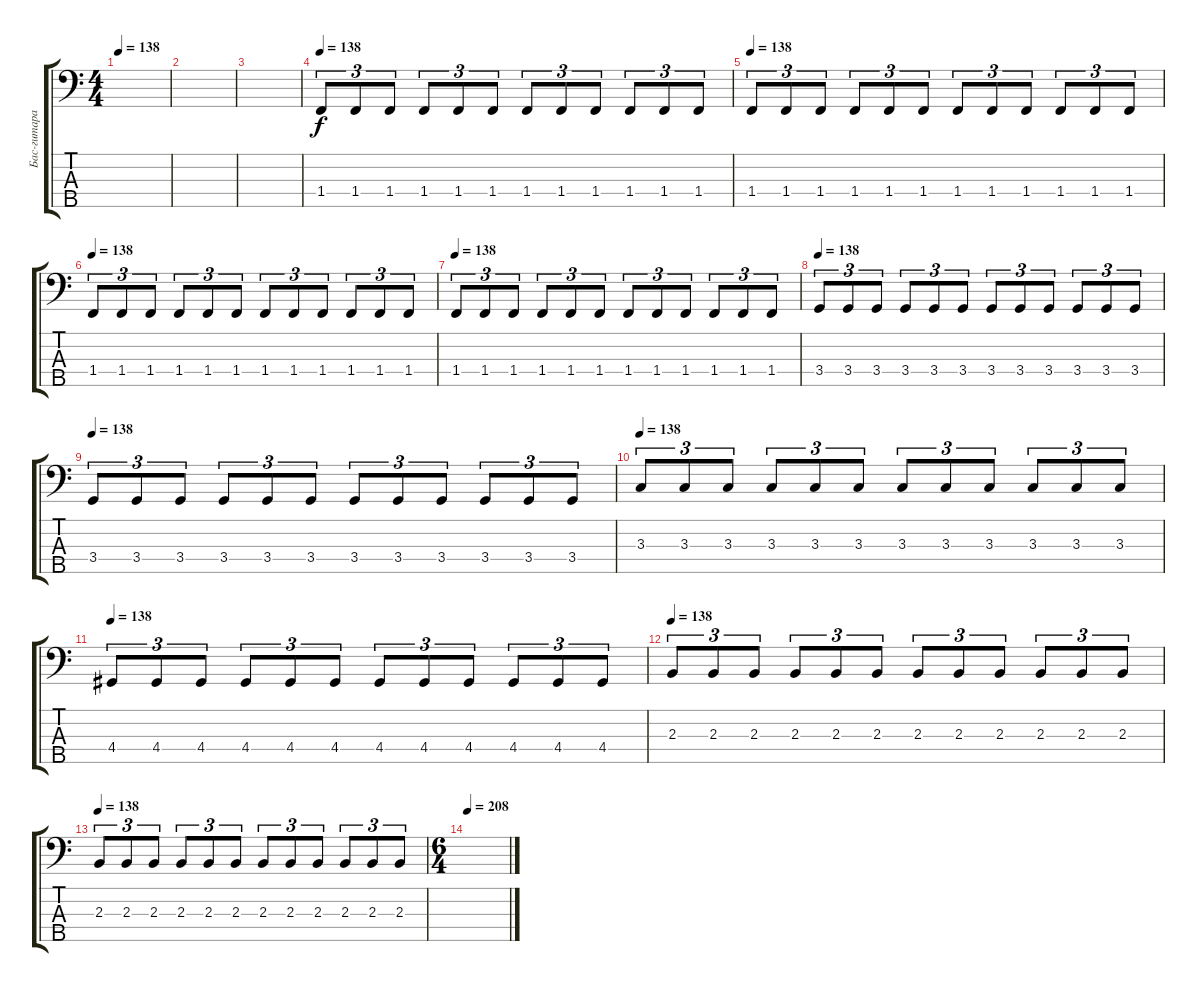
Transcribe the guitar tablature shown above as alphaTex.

\track ("Бас-гитара (Нагаш)" "Бас-гитара") {instrument electricbassfinger}
\staff {score tabs}
\tuning (G2 D2 A1 E1 B0) {hide}
\ts (4 4)
\tempo 138
\clef f4
\ks c
|
|
|
\tempo 138
1.4.8{tu (3 2)} 1.4.8{tu (3 2)} 1.4.8{tu (3 2)} 1.4.8{tu (3 2)} 1.4.8{tu (3 2)} 1.4.8{tu (3 2)} 1.4.8{tu (3 2)} 1.4.8{tu (3 2)} 1.4.8{tu (3 2)} 1.4.8{tu (3 2)} 1.4.8{tu (3 2)} 1.4.8{tu (3 2)} |
\tempo 138
1.4.8{tu (3 2)} 1.4.8{tu (3 2)} 1.4.8{tu (3 2)} 1.4.8{tu (3 2)} 1.4.8{tu (3 2)} 1.4.8{tu (3 2)} 1.4.8{tu (3 2)} 1.4.8{tu (3 2)} 1.4.8{tu (3 2)} 1.4.8{tu (3 2)} 1.4.8{tu (3 2)} 1.4.8{tu (3 2)} |
\tempo 138
1.4.8{tu (3 2)} 1.4.8{tu (3 2)} 1.4.8{tu (3 2)} 1.4.8{tu (3 2)} 1.4.8{tu (3 2)} 1.4.8{tu (3 2)} 1.4.8{tu (3 2)} 1.4.8{tu (3 2)} 1.4.8{tu (3 2)} 1.4.8{tu (3 2)} 1.4.8{tu (3 2)} 1.4.8{tu (3 2)} |
\tempo 138
1.4.8{tu (3 2)} 1.4.8{tu (3 2)} 1.4.8{tu (3 2)} 1.4.8{tu (3 2)} 1.4.8{tu (3 2)} 1.4.8{tu (3 2)} 1.4.8{tu (3 2)} 1.4.8{tu (3 2)} 1.4.8{tu (3 2)} 1.4.8{tu (3 2)} 1.4.8{tu (3 2)} 1.4.8{tu (3 2)} |
\tempo 138
3.4.8{tu (3 2)} 3.4.8{tu (3 2)} 3.4.8{tu (3 2)} 3.4.8{tu (3 2)} 3.4.8{tu (3 2)} 3.4.8{tu (3 2)} 3.4.8{tu (3 2)} 3.4.8{tu (3 2)} 3.4.8{tu (3 2)} 3.4.8{tu (3 2)} 3.4.8{tu (3 2)} 3.4.8{tu (3 2)} |
\tempo 138
3.4.8{tu (3 2)} 3.4.8{tu (3 2)} 3.4.8{tu (3 2)} 3.4.8{tu (3 2)} 3.4.8{tu (3 2)} 3.4.8{tu (3 2)} 3.4.8{tu (3 2)} 3.4.8{tu (3 2)} 3.4.8{tu (3 2)} 3.4.8{tu (3 2)} 3.4.8{tu (3 2)} 3.4.8{tu (3 2)} |
\tempo 138
3.3.8{tu (3 2)} 3.3.8{tu (3 2)} 3.3.8{tu (3 2)} 3.3.8{tu (3 2)} 3.3.8{tu (3 2)} 3.3.8{tu (3 2)} 3.3.8{tu (3 2)} 3.3.8{tu (3 2)} 3.3.8{tu (3 2)} 3.3.8{tu (3 2)} 3.3.8{tu (3 2)} 3.3.8{tu (3 2)} |
\tempo 138
4.4.8{tu (3 2)} 4.4.8{tu (3 2)} 4.4.8{tu (3 2)} 4.4.8{tu (3 2)} 4.4.8{tu (3 2)} 4.4.8{tu (3 2)} 4.4.8{tu (3 2)} 4.4.8{tu (3 2)} 4.4.8{tu (3 2)} 4.4.8{tu (3 2)} 4.4.8{tu (3 2)} 4.4.8{tu (3 2)} |
\tempo 138
2.3.8{tu (3 2)} 2.3.8{tu (3 2)} 2.3.8{tu (3 2)} 2.3.8{tu (3 2)} 2.3.8{tu (3 2)} 2.3.8{tu (3 2)} 2.3.8{tu (3 2)} 2.3.8{tu (3 2)} 2.3.8{tu (3 2)} 2.3.8{tu (3 2)} 2.3.8{tu (3 2)} 2.3.8{tu (3 2)} |
\tempo 138
2.3.8{tu (3 2)} 2.3.8{tu (3 2)} 2.3.8{tu (3 2)} 2.3.8{tu (3 2)} 2.3.8{tu (3 2)} 2.3.8{tu (3 2)} 2.3.8{tu (3 2)} 2.3.8{tu (3 2)} 2.3.8{tu (3 2)} 2.3.8{tu (3 2)} 2.3.8{tu (3 2)} 2.3.8{tu (3 2)} |
\ts (6 4)
\tempo 208
